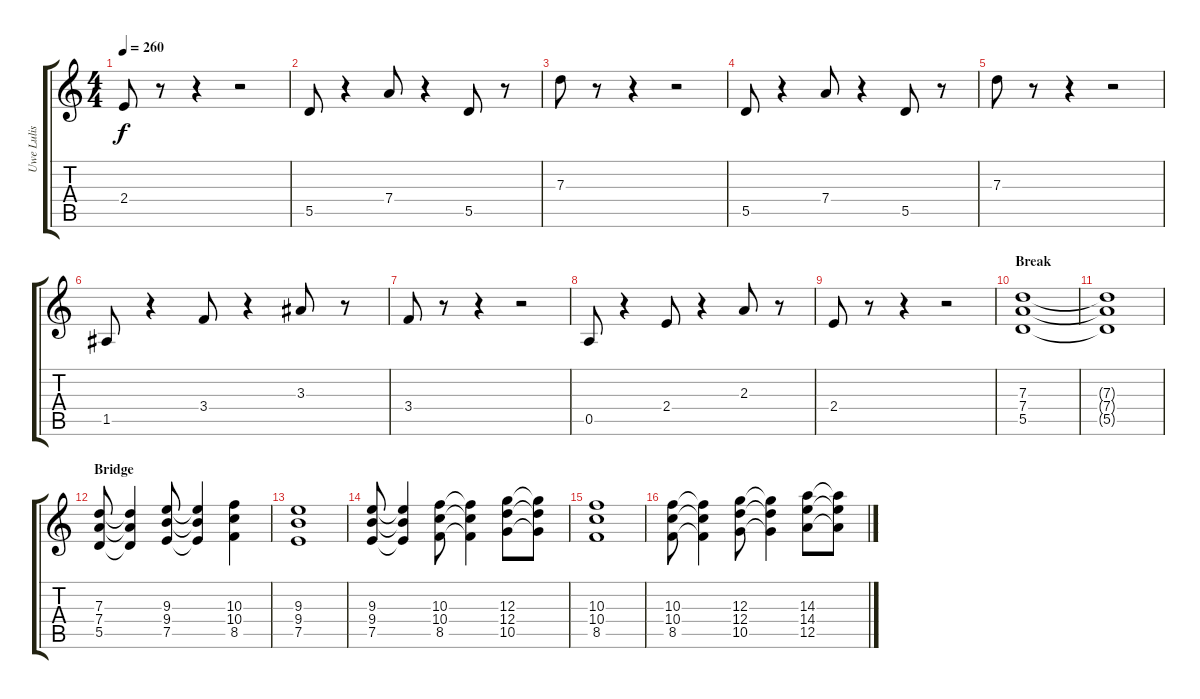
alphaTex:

\track ("Uwe Lulis" "Uwe Lulis") {instrument distortionguitar}
\staff {score tabs}
\tuning (E4 B3 G3 D3 A2 E2) {hide}
\ts (4 4)
\tempo 260
\clef g2
\ks c
2.4.8{dy f} r.8 r.4 r.2 |
5.5.8 r.4 7.4.8 r.4 5.5.8 r.8 |
7.3.8 r.8 r.4 r.2 |
5.5.8 r.4 7.4.8 r.4 5.5.8 r.8 |
7.3.8 r.8 r.4 r.2 |
1.5.8 r.4 3.4.8 r.4 3.3.8 r.8 |
3.4.8 r.8 r.4 r.2 |
0.5.8 r.4 2.4.8 r.4 2.3.8 r.8 |
2.4.8 r.8 r.4 r.2 |
\section ("" "Break")
(7.3 7.4 5.5).1{instrument overdrivenguitar} |
(7.3{t} 7.4{t} 5.5{t}).1 |
\section ("" "Bridge")
(7.3 7.4 5.5).8 (7.3{t} 7.4{t} 5.5{t}).4 (9.3 9.4 7.5).8 (9.3{t} 9.4{t} 7.5{t}).4 (10.3 10.4 8.5).4 |
(9.3 9.4 7.5).1 |
(9.3 9.4 7.5).8 (9.3{t} 9.4{t} 7.5{t}).4 (10.3 10.4 8.5).8 (10.3{t} 10.4{t} 8.5{t}).4 (12.3 12.4 10.5).8 (12.3{t} 12.4{t} 10.5{t}).8 |
(10.3 10.4 8.5).1 |
(10.3 10.4 8.5).8 (10.3{t} 10.4{t} 8.5{t}).4 (12.3 12.4 10.5).8 (12.3{t} 12.4{t} 10.5{t}).4 (14.3 14.4 12.5).8 (14.3{t} 14.4{t} 12.5{t}).8
